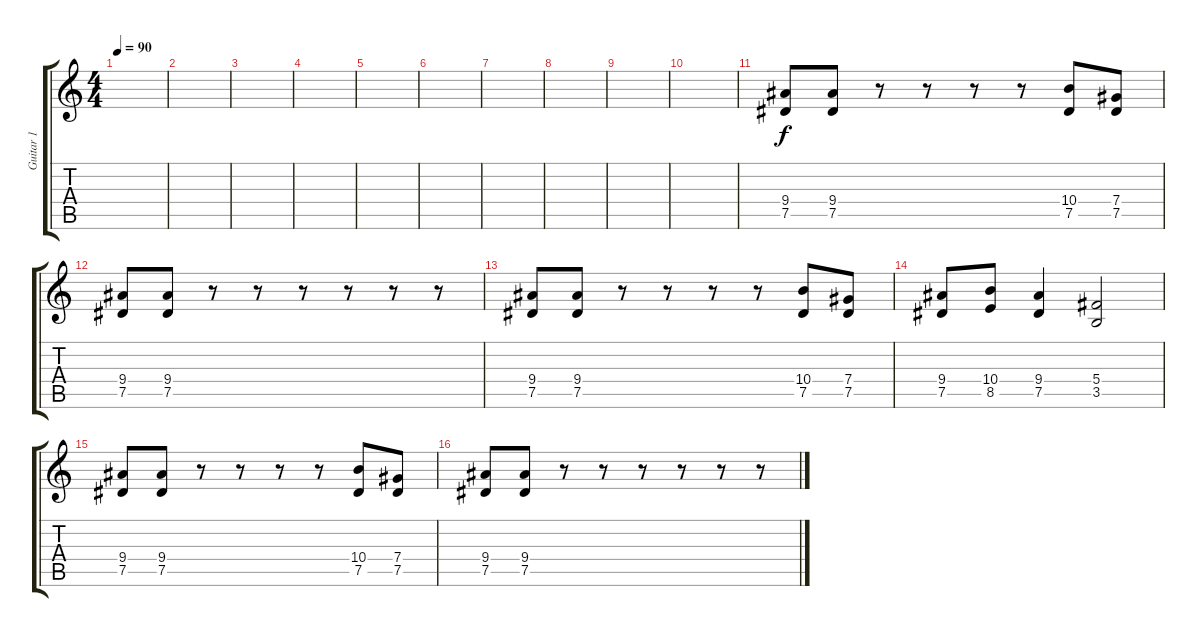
\track ("Guitar 1" "Guitar 1") {instrument distortionguitar}
\staff {score tabs}
\tuning (Eb4 Bb3 Gb3 Db3 Ab2 Eb2) {hide}
\ts (4 4)
\tempo 90
\clef g2
\ks c
|
|
|
|
|
|
|
|
|
|
(9.4 7.5).8 (9.4 7.5).8 r.8 r.8 r.8 r.8 (10.4 7.5).8 (7.4 7.5).8 |
(9.4 7.5).8 (9.4 7.5).8 r.8 r.8 r.8 r.8 r.8 r.8 |
(9.4 7.5).8 (9.4 7.5).8 r.8 r.8 r.8 r.8 (10.4 7.5).8 (7.4 7.5).8 |
(9.4 7.5).8 (10.4 8.5).8 (9.4 7.5).4 (5.4 3.5).2 |
(9.4 7.5).8 (9.4 7.5).8 r.8 r.8 r.8 r.8 (10.4 7.5).8 (7.4 7.5).8 |
(9.4 7.5).8 (9.4 7.5).8 r.8 r.8 r.8 r.8 r.8 r.8
